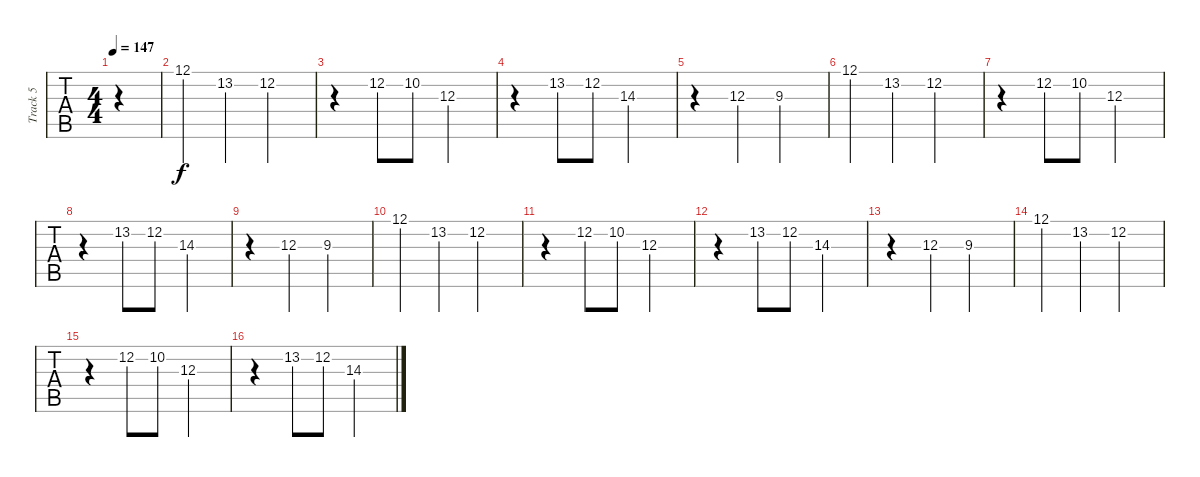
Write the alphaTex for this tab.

\track ("Track 5" "Track 5") {instrument honkytonkpiano}
\staff {tabs}
\tuning (E4 B3 G3 D3 A2 E2) {hide}
\ts (4 4)
\tempo 147
\clef g2
\ks c
|
12.1.4 13.2.4 12.2.2 |
r.4 12.2.8 10.2.8 12.3.2 |
r.4 13.2.8 12.2.8 14.3.2 |
r.4 12.3.4 9.3.2 |
12.1.4 13.2.4 12.2.2 |
r.4 12.2.8 10.2.8 12.3.2 |
r.4 13.2.8 12.2.8 14.3.2 |
r.4 12.3.4 9.3.2 |
12.1.4 13.2.4 12.2.2 |
r.4 12.2.8 10.2.8 12.3.2 |
r.4 13.2.8 12.2.8 14.3.2 |
r.4 12.3.4 9.3.2 |
12.1.4 13.2.4 12.2.2 |
r.4 12.2.8 10.2.8 12.3.2 |
r.4 13.2.8 12.2.8 14.3.2
